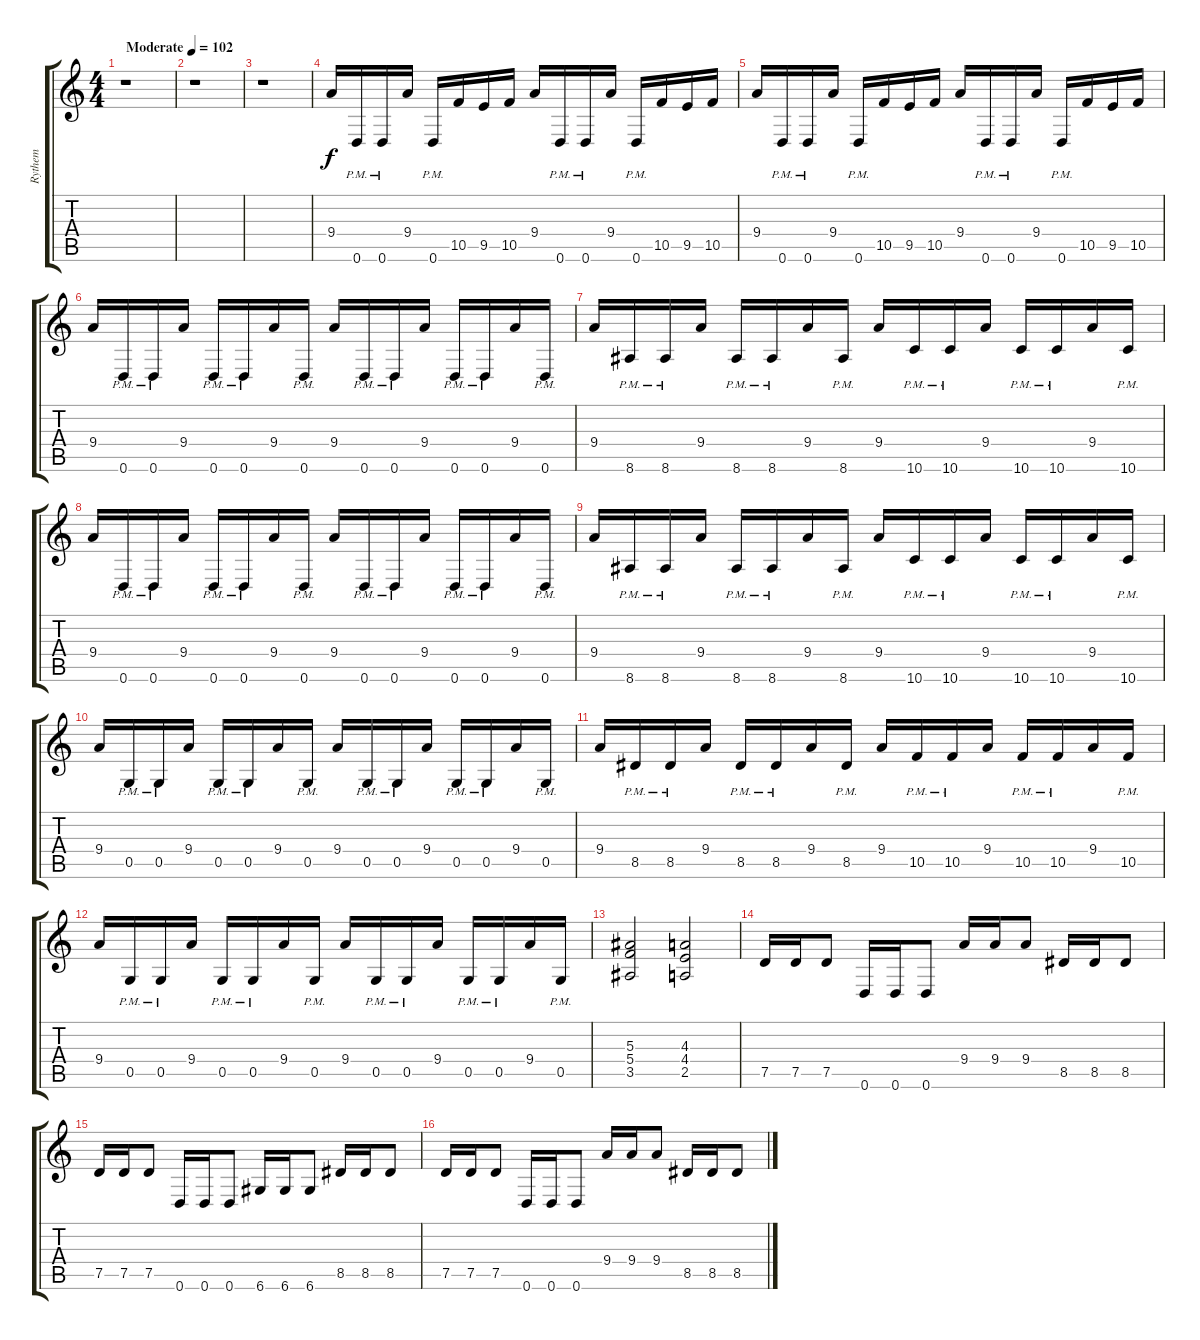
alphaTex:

\track ("Rythem" "Rythem") {instrument distortionguitar}
\staff {score tabs}
\tuning (D4 A3 F3 C3 G2 D2) {hide}
\ts (4 4)
\tempo (102 "Moderate")
\clef g2
\ks c
r.1{dy f instrument distortionguitar} |
r.1 |
r.1 |
9.4.16 0.6{pm}.16 0.6{pm}.16 9.4.16 0.6{pm}.16 10.5.16 9.5.16 10.5.16 9.4.16 0.6{pm}.16 0.6{pm}.16 9.4.16 0.6{pm}.16 10.5.16 9.5.16 10.5.16 |
9.4.16 0.6{pm}.16 0.6{pm}.16 9.4.16 0.6{pm}.16 10.5.16 9.5.16 10.5.16 9.4.16 0.6{pm}.16 0.6{pm}.16 9.4.16 0.6{pm}.16 10.5.16 9.5.16 10.5.16 |
9.4.16 0.6{pm}.16 0.6{pm}.16 9.4.16 0.6{pm}.16 0.6{pm}.16 9.4.16 0.6{pm}.16 9.4.16 0.6{pm}.16 0.6{pm}.16 9.4.16 0.6{pm}.16 0.6{pm}.16 9.4.16 0.6{pm}.16 |
9.4.16 8.6{pm}.16 8.6{pm}.16 9.4.16 8.6{pm}.16 8.6{pm}.16 9.4.16 8.6{pm}.16 9.4.16 10.6{pm}.16 10.6{pm}.16 9.4.16 10.6{pm}.16 10.6{pm}.16 9.4.16 10.6{pm}.16 |
9.4.16 0.6{pm}.16 0.6{pm}.16 9.4.16 0.6{pm}.16 0.6{pm}.16 9.4.16 0.6{pm}.16 9.4.16 0.6{pm}.16 0.6{pm}.16 9.4.16 0.6{pm}.16 0.6{pm}.16 9.4.16 0.6{pm}.16 |
9.4.16 8.6{pm}.16 8.6{pm}.16 9.4.16 8.6{pm}.16 8.6{pm}.16 9.4.16 8.6{pm}.16 9.4.16 10.6{pm}.16 10.6{pm}.16 9.4.16 10.6{pm}.16 10.6{pm}.16 9.4.16 10.6{pm}.16 |
9.4.16 0.5{pm}.16 0.5{pm}.16 9.4.16 0.5{pm}.16 0.5{pm}.16 9.4.16 0.5{pm}.16 9.4.16 0.5{pm}.16 0.5{pm}.16 9.4.16 0.5{pm}.16 0.5{pm}.16 9.4.16 0.5{pm}.16 |
9.4.16 8.5{pm}.16 8.5{pm}.16 9.4.16 8.5{pm}.16 8.5{pm}.16 9.4.16 8.5{pm}.16 9.4.16 10.5{pm}.16 10.5{pm}.16 9.4.16 10.5{pm}.16 10.5{pm}.16 9.4.16 10.5{pm}.16 |
9.4.16 0.5{pm}.16 0.5{pm}.16 9.4.16 0.5{pm}.16 0.5{pm}.16 9.4.16 0.5{pm}.16 9.4.16 0.5{pm}.16 0.5{pm}.16 9.4.16 0.5{pm}.16 0.5{pm}.16 9.4.16 0.5{pm}.16 |
(5.3 5.4 3.5).2 (4.3 4.4 2.5).2 |
7.5.16 7.5.16 7.5.8 0.6.16 0.6.16 0.6.8 9.4.16 9.4.16 9.4.8 8.5.16 8.5.16 8.5.8 |
7.5.16 7.5.16 7.5.8 0.6.16 0.6.16 0.6.8 6.6.16 6.6.16 6.6.8 8.5.16 8.5.16 8.5.8 |
7.5.16 7.5.16 7.5.8 0.6.16 0.6.16 0.6.8 9.4.16 9.4.16 9.4.8 8.5.16 8.5.16 8.5.8
